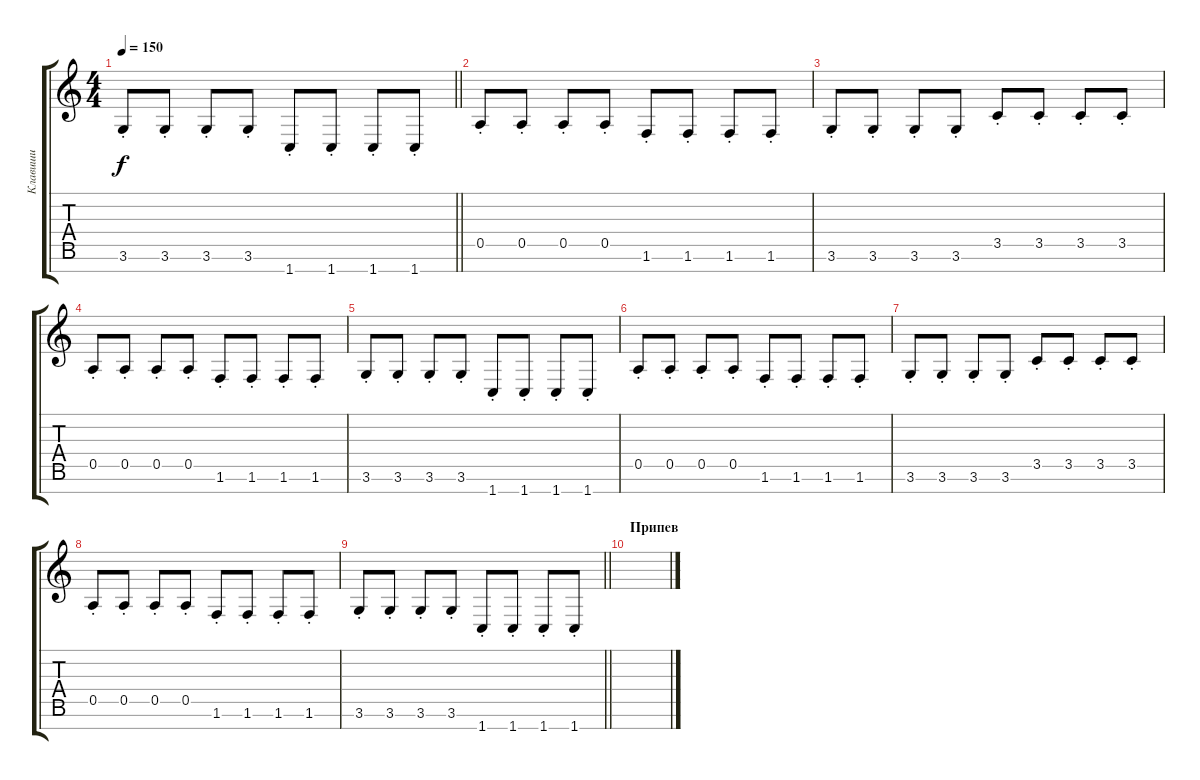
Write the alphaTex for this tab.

\track ("Клавиши" "Клавиши") {instrument synthbass1}
\staff {score tabs}
\tuning (E4 B3 G3 D3 A2 E2 B1) {hide}
\ts (4 4)
\tempo 150
\clef g2
\barLineRight lightlight
\ks c
3.6{st}.8{dy f} 3.6{st}.8 3.6{st}.8 3.6{st}.8 1.7{st}.8 1.7{st}.8 1.7{st}.8 1.7{st}.8 |
0.5{st}.8 0.5{st}.8 0.5{st}.8 0.5{st}.8 1.6{st}.8 1.6{st}.8 1.6{st}.8 1.6{st}.8 |
3.6{st}.8 3.6{st}.8 3.6{st}.8 3.6{st}.8 3.5{st}.8 3.5{st}.8 3.5{st}.8 3.5{st}.8 |
0.5{st}.8 0.5{st}.8 0.5{st}.8 0.5{st}.8 1.6{st}.8 1.6{st}.8 1.6{st}.8 1.6{st}.8 |
3.6{st}.8 3.6{st}.8 3.6{st}.8 3.6{st}.8 1.7{st}.8 1.7{st}.8 1.7{st}.8 1.7{st}.8 |
0.5{st}.8 0.5{st}.8 0.5{st}.8 0.5{st}.8 1.6{st}.8 1.6{st}.8 1.6{st}.8 1.6{st}.8 |
3.6{st}.8 3.6{st}.8 3.6{st}.8 3.6{st}.8 3.5{st}.8 3.5{st}.8 3.5{st}.8 3.5{st}.8 |
0.5{st}.8 0.5{st}.8 0.5{st}.8 0.5{st}.8 1.6{st}.8 1.6{st}.8 1.6{st}.8 1.6{st}.8 |
\barLineRight lightlight
3.6{st}.8 3.6{st}.8 3.6{st}.8 3.6{st}.8 1.7{st}.8 1.7{st}.8 1.7{st}.8 1.7{st}.8 |
\section ("" "Припев")
